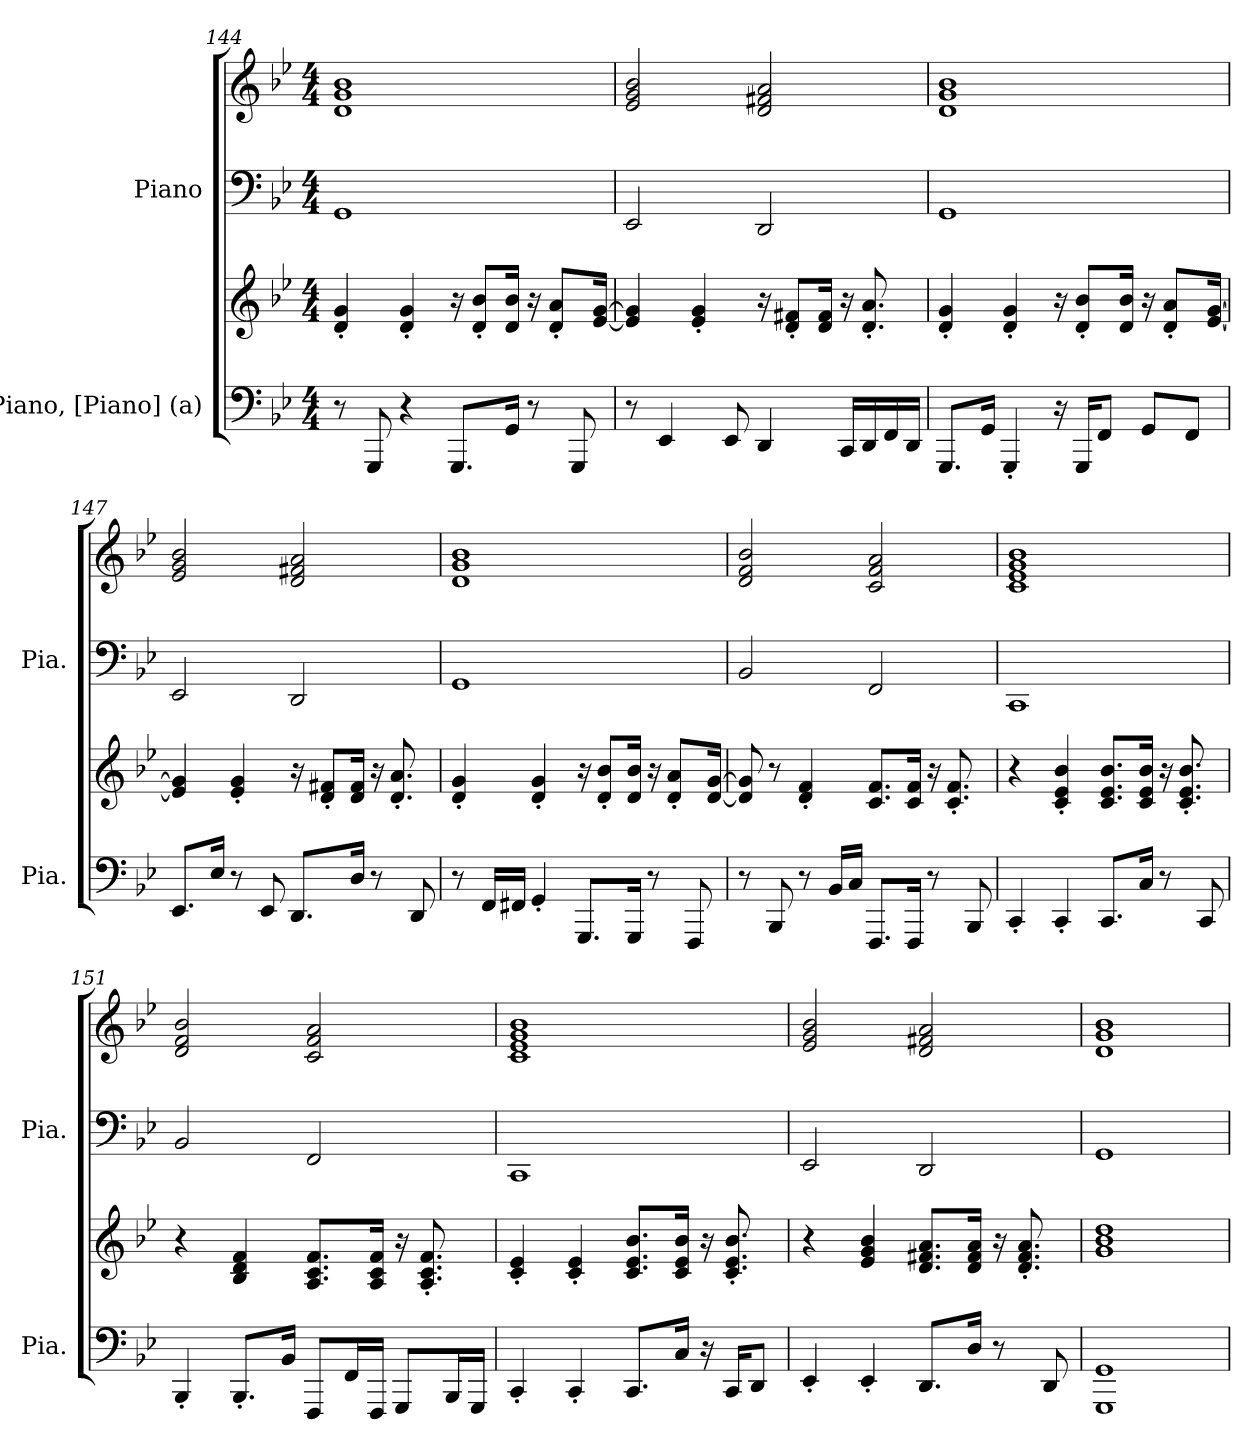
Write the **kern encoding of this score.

**kern	**kern	**kern	**kern
*part2	*part2	*part1	*part1
*staff4	*staff3	*staff2	*staff1
*I"Piano, [Piano] (a)	*	*I"Piano	*
*I'Pia.	*	*I'Pia.	*
!!LO:PB:g=z
*clefF4	*clefG2	*clefF4	*clefG2
*k[b-e-]	*k[b-e-]	*k[b-e-]	*k[b-e-]
*M4/4	*M4/4	*M4/4	*M4/4
=144	=144	=144	=144
8r	4d/' 4g/'	1GG	1d 1g 1b-
8GGG/	.	.	.
4r	4d/' 4g/'	.	.
8.GGG/L	16r	.	.
.	8d/' 8b-/'L	.	.
16GG/Jk	16d/ 16b-/Jk	.	.
8r	16r	.	.
.	8d/' 8a/'L	.	.
8GGG/	.	.	.
.	[16e-/ [16g/Jk	.	.
=145	=145	=145	=145
8r	4e-/] 4g/]	2EE-/	2e-/ 2g/ 2b-/
4EE-/	.	.	.
.	4e-/' 4g/'	.	.
8EE-/	.	.	.
4DD/	16r	2DD/	2d/ 2f#X/ 2a/
.	8d/' 8f#X/'L	.	.
.	16d/ 16f#/Jk	.	.
16CC/LL	16r	.	.
16DD/	8.d/' 8.a/'	.	.
16FF/	.	.	.
16DD/JJ	.	.	.
=146	=146	=146	=146
8.GGG/L	4d/' 4g/'	1GG	1d 1g 1b-
16GG/Jk	.	.	.
4GGG'/	4d/' 4g/'	.	.
16r	16r	.	.
16GGG/KL	8d/' 8b-/'L	.	.
8FF/J	.	.	.
.	16d/ 16b-/Jk	.	.
8GG/L	16r	.	.
.	8d/' 8a/'L	.	.
8FF/J	.	.	.
.	[16e-/ [16g/Jk	.	.
=147	=147	=147	=147
8.EE-/L	4e-/] 4g/]	2EE-/	2e-/ 2g/ 2b-/
16E-/Jk	.	.	.
8r	4e-/' 4g/'	.	.
8EE-/	.	.	.
8.DD/L	16r	2DD/	2d/ 2f#X/ 2a/
.	8d/' 8f#X/'L	.	.
16D/Jk	16d/ 16f#/Jk	.	.
8r	16r	.	.
.	8.d/' 8.a/'	.	.
8DD/	.	.	.
!!LO:LB:g=z
=148	=148	=148	=148
8r	4d/' 4g/'	1GG	1d 1g 1b-
16FF/LL	.	.	.
16FF#X/JJ	.	.	.
4GG'/	4d/' 4g/'	.	.
8.GGG/L	16r	.	.
.	8d/' 8b-/'L	.	.
16GGG/Jk	16d/ 16b-/Jk	.	.
8r	16r	.	.
.	8d/' 8a/'L	.	.
8FFF/	.	.	.
.	[16d/ [16g/Jk	.	.
=149	=149	=149	=149
8r	8d/] 8g/]	2BB-/	2d/ 2f/ 2b-/
8BBB-/	8r	.	.
8r	4d/' 4f/'	.	.
16BB-/LL	.	.	.
16C/JJ	.	.	.
8.FFF/L	8.c/ 8.f/L	2FF/	2c/ 2f/ 2a/
16FFF/Jk	16c/ 16f/Jk	.	.
8r	16r	.	.
.	8.c/' 8.f/'	.	.
8BBB-/	.	.	.
=150	=150	=150	=150
4CC'/	4r	1CC	1c 1e- 1g 1b-
4CC'/	4c/' 4e-/' 4b-/'	.	.
8.CC/L	8.c/ 8.e-/ 8.b-/L	.	.
16C/Jk	16c/ 16e-/ 16b-/Jk	.	.
8r	16r	.	.
.	8.c/' 8.e-/' 8.b-/'	.	.
8CC/	.	.	.
=151	=151	=151	=151
4BBB-'/	4r	2BB-/	2d/ 2f/ 2b-/
8.BBB-'/L	4B-/ 4d/ 4f/	.	.
16BB-/Jk	.	.	.
8FFF/L	8.A/ 8.c/ 8.f/L	2FF/	2c/ 2f/ 2a/
16FF/L	.	.	.
16FFF/JJ	16A/ 16c/ 16f/Jk	.	.
8GGG/L	16r	.	.
.	8.A/' 8.c/' 8.f/'	.	.
16BBB-/L	.	.	.
16GGG/JJ	.	.	.
!!LO:LB:g=z
=152	=152	=152	=152
4CC'/	4c/' 4e-/'	1CC	1c 1e- 1g 1b-
4CC'/	4c/' 4e-/'	.	.
8.CC/L	8.c/ 8.e-/ 8.b-/L	.	.
16C/Jk	16c/ 16e-/ 16b-/Jk	.	.
16r	16r	.	.
16CC/KL	8.c/' 8.e-/' 8.b-/'	.	.
8DD/J	.	.	.
=153	=153	=153	=153
4EE-'/	4r	2EE-/	2e-/ 2g/ 2b-/
4EE-'/	4e-/ 4g/ 4b-/	.	.
8.DD/L	8.d/ 8.f#X/ 8.a/L	2DD/	2d/ 2f#X/ 2a/
16D/Jk	16d/ 16f#/ 16a/Jk	.	.
8r	16r	.	.
.	8.d/' 8.f#/' 8.a/'	.	.
8DD/	.	.	.
=154	=154	=154	=154
1GGG 1GG	1g 1b- 1dd	1GG	1d 1g 1b-
=	=	=	=
*-	*-	*-	*-
